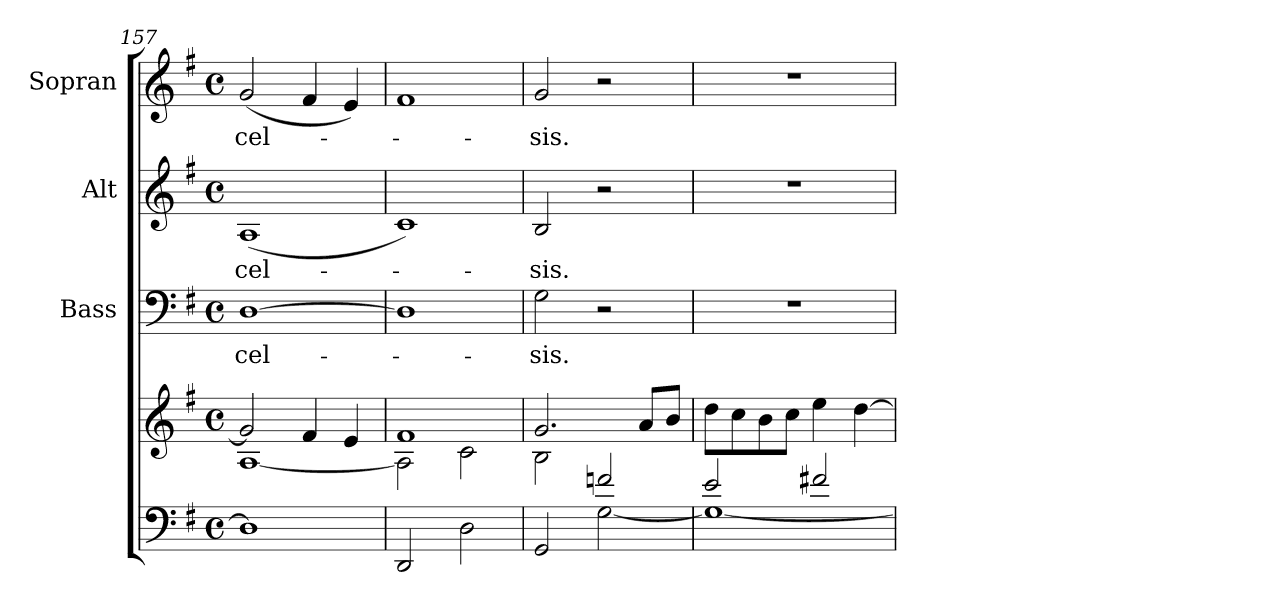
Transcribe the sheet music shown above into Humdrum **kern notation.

**kern	**kern	**kern	**text	**kern	**text	**kern	**text
*part4	*part4	*part3	*part3	*part2	*part2	*part1	*part1
*staff5	*staff4	*staff3	*staff3	*staff2	*staff2	*staff1	*staff1
*	*	*I"Bass	*	*I"Alt	*	*I"Sopran	*
*	*	*I'B.	*	*I'A.	*	*I'S.	*
*clefF4	*clefG2	*clefF4	*	*clefG2	*	*clefG2	*
*k[f#]	*k[f#]	*k[f#]	*	*k[f#]	*	*k[f#]	*
*G:	*G:	*G:	*	*G:	*	*G:	*
*M4/4	*M4/4	*M4/4	*	*M4/4	*	*M4/4	*
*met(c)	*met(c)	*met(c)	*	*met(c)	*	*met(c)	*
=157	=157	=157	=157	=157	=157	=157	=157
*	*^	*	*	*	*	*	*
!	!	!	!	!LO:LY:b	!	!LO:LY:b	!	!LO:LY:b
1D]	2g/]	[<1A	[1D	-cel-	(<1A	-cel-	(<2g/	-cel-
.	4f#/	.	.	.	.	.	4f#/	.
.	4e/	.	.	.	.	.	4e/)	.
=158	=158	=158	=158	=158	=158	=158	=158	=158
2DD/	1f#	2A\]	1D]	.	1c)	.	1f#	.
2D\	.	2c\	.	.	.	.	.	.
=159	=159	=159	=159	=159	=159	=159	=159	=159
*^	*	*	*	*	*	*	*	*
!	!	!	!	!	!LO:LY:b	!	!LO:LY:b	!	!LO:LY:b
2GG/	2ryy	2.g/	2B\	2G\	-sis.	2B/	-sis.	2g/	-sis.
2fn/	[<2G\	.	2ryy	2r	.	2r	.	2r	.
.	.	8a/L	.	.	.	.	.	.	.
.	.	8b/J	.	.	.	.	.	.	.
*	*	*v	*v	*	*	*	*	*	*
!!LO:LB:g=z
=160	=160	=160	=160	=160	=160	=160	=160	=160
2e/	1G_	8dd\L	1r	.	1r	.	1r	.
.	.	8cc\	.	.	.	.	.	.
.	.	8b\	.	.	.	.	.	.
.	.	8cc\J	.	.	.	.	.	.
2f#X/	.	4ee\	.	.	.	.	.	.
.	.	[4dd\	.	.	.	.	.	.
*v	*v	*	*	*	*	*	*	*
=	=	=	=	=	=	=	=
*-	*-	*-	*-	*-	*-	*-	*-
